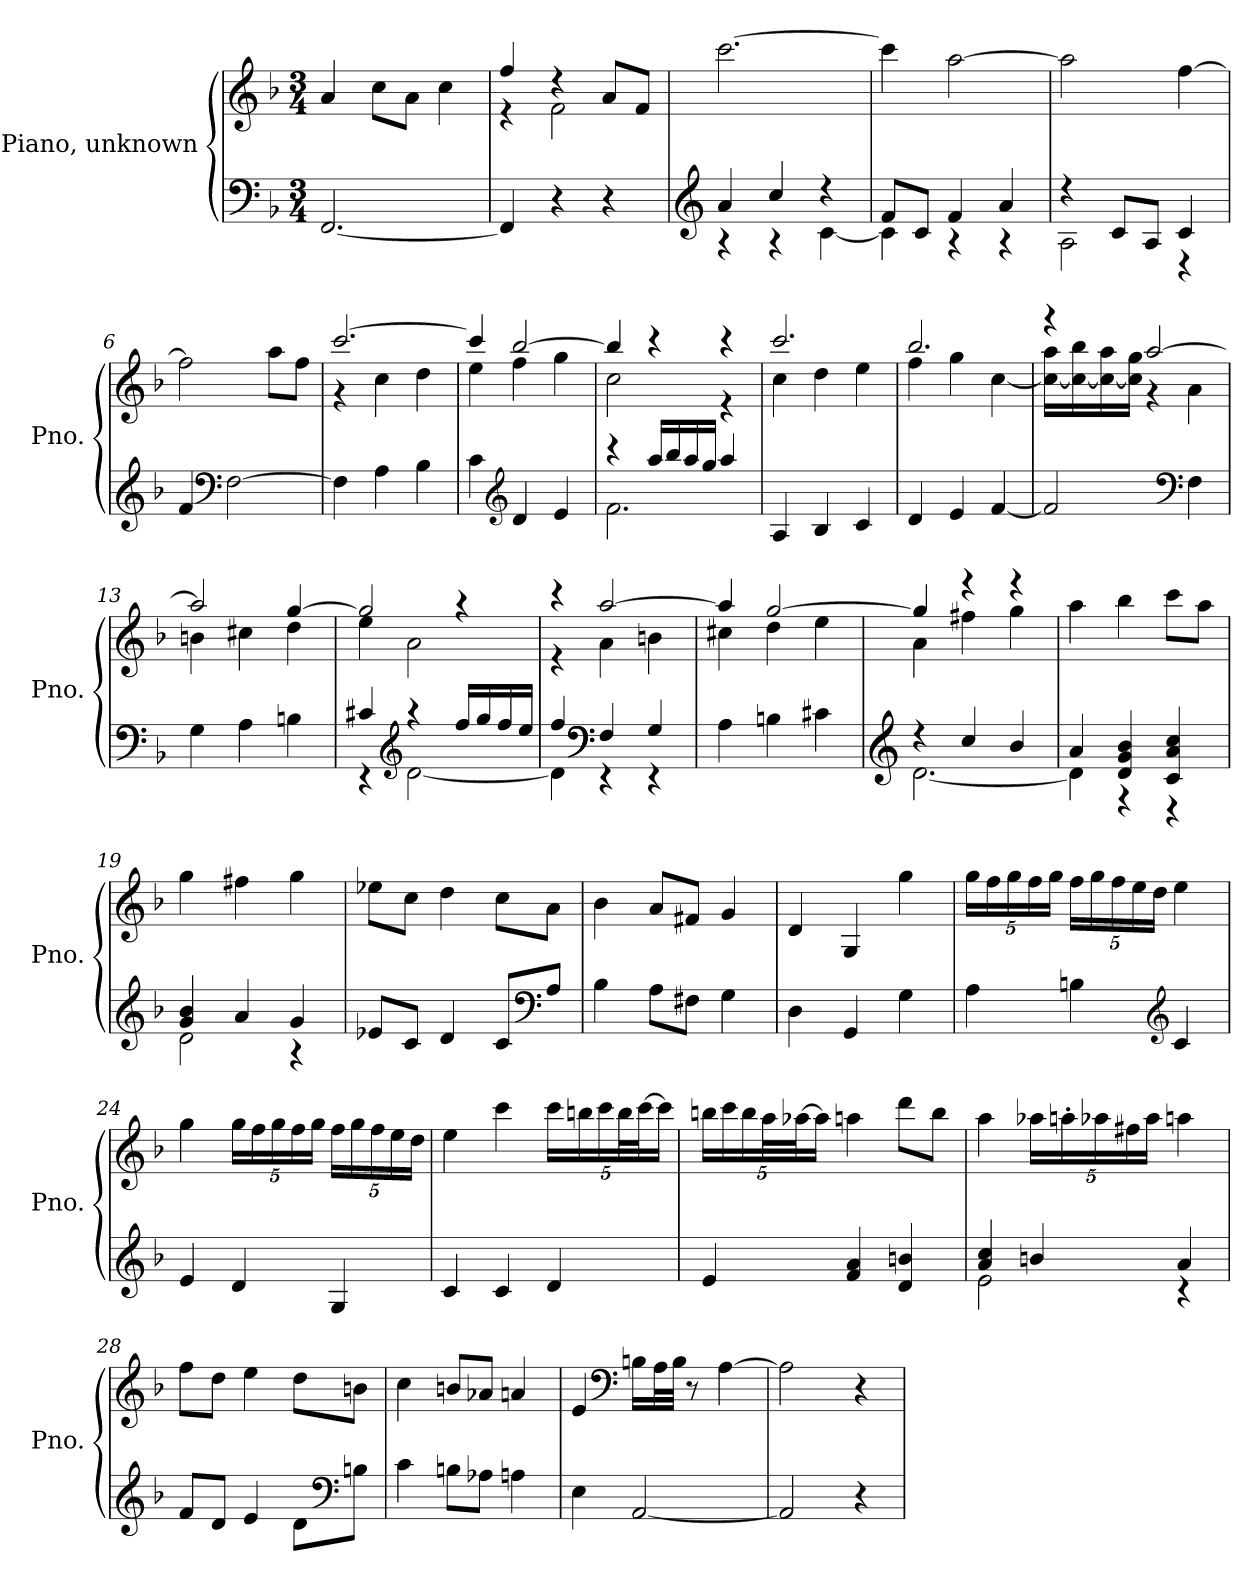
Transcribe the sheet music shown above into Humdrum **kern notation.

**kern	**kern
*part1	*part1
*staff2	*staff1
*I"Piano, unknown	*
*I'Pno.	*
*clefF4	*clefG2
*k[b-]	*k[b-]
*M3/4	*M3/4
*MM170	*MM170
=1	=1
[2.FF/	4a/
.	8cc\L
.	8a\J
.	4cc\
=2	=2
*	*^
4FF/]	4ff/	4r
4r	4r	2f\
4r	8a/L	.
.	8f/J	.
*	*v	*v
=3	=3
*clefG2	*
*^	*
4a/	4r	[2.ccc\
4cc/	4r	.
4r	[4c\	.
=4	=4	=4
8f/L	4c\]	4ccc\]
8c/J	.	.
4f/	4r	[2aa\
4a/	4r	.
=5	=5	=5
4r	2A\	2aa\]
8c/L	.	.
8A/J	.	.
4c/	4r	[4ff\
*v	*v	*
=6	=6
4f/	2ff\]
*clefF4	*
[2F\	.
.	8aa\L
.	8ff\J
=7	=7
*	*^
4F\]	[2.ccc/	4r
4A\	.	4cc\
4B-\	.	4dd\
=8	=8	=8
4c\	4ccc/]	4ee\
*clefG2	*	*
4d/	[2bb-/	4ff\
4e/	.	4gg\
!!LO:LB:g=z	!!
=9	=9	=9
*^	*	*
4r	2.f\	4bb-/]	2cc\
16aa/LL	.	4r	.
16bb-/	.	.	.
16aa/	.	.	.
16gg/JJ	.	.	.
4aa/	.	4r	4r
*v	*v	*	*
=10	=10	=10
4A/	2.ccc/	4cc\
4B-/	.	4dd\
4c/	.	4ee\
=11	=11	=11
4d/	2.bb-/	4ff\
4e/	.	4gg\
[4f/	.	[4cc\
=12	=12	=12
2f/]	4r	16cc\_ 16aa\LL
.	.	16cc\_ 16bb-\
.	.	16cc\_ 16aa\
.	.	16cc\] 16gg\JJ
.	[2aa/	4r
*clefF4	*	*
4F\	.	4a\
=13	=13	=13
4G\	2aa/]	4bn\
4A\	.	4cc#X\
4Bn\	[4gg/	4dd\
=14	=14	=14
*^	*	*
4c#X/	4r	2gg/]	4ee\
*clefG2	*	*	*
4r	[2d\	.	2a\
16ff/LL	.	4r	.
16gg/	.	.	.
16ff/	.	.	.
16ee/JJ	.	.	.
!!LO:LB:g=z	!!
=15	=15	=15	=15
4ff/	4d\]	4r	4r
*clefF4	*	*	*
4F/	4r	[2aa/	4a\
4G/	4r	.	4bn\
*v	*v	*	*
=16	=16	=16
4A\	4aa/]	4cc#X\
4Bn\	[2gg/	4dd\
4c#X\	.	4ee\
=17	=17	=17
*clefG2	*	*
*^	*	*
4r	[2.d\	4gg/]	4a\
4cc/	.	4r	4ff#X\
4b-/	.	4r	4gg\
*	*	*v	*v
=18	=18	=18
4a/	4d\]	4aa\
4d/ 4g/ 4b-/	4r	4bb-\
4c/ 4a/ 4cc/	4r	8ccc\L
.	.	8aa\J
=19	=19	=19
4g/ 4b-/	2d\	4gg\
4a/	.	4ff#X\
4g/	4r	4gg\
*v	*v	*
=20	=20
8e-X/L	8ee-X\L
8c/J	8cc\J
4d/	4dd\
8c/L	8cc\L
*clefF4	*
8A/J	8a\J
=21	=21
4B-\	4b-\
8A\L	8a/L
8F#X\J	8f#X/J
4G\	4g/
!!LO:LB:g=z
=22	=22
4D\	4d/
4GG/	4G/
4G\	4gg\
=23	=23
*	*Xbrackettup
4A\	20gg\LL
.	20ff\
.	20gg\
.	20ff\
.	20gg\JJ
4Bn\	20ff\LL
.	20gg\
.	20ff\
.	20ee\
.	20dd\JJ
*clefG2	*
4c/	4ee\
=24	=24
4e/	4gg\
4d/	20gg\LL
.	20ff\
.	20gg\
.	20ff\
.	20gg\JJ
4G/	20ff\LL
.	20gg\
.	20ff\
.	20ee\
.	20dd\JJ
=25	=25
4c/	4ee\
4c/	4ccc\
4d/	20ccc\LL
.	20bbn\
.	20ccc\
.	40bb\L
.	[40ccc\J
.	20ccc\JJ]
!!LO:LB:g=z
=26	=26
4e/	20bbn\LL
.	20ccc\
.	20bb\
.	40aa\L
.	[40aa-X\J
.	20aa-\JJ]
4f/ 4a/	4aan\
4d/ 4bn/	8ddd\L
.	8bb\J
=27	=27
*^	*
4a/ 4cc/	2e\	4aa\
4bn/	.	20aa-X\LL
.	.	20aan'\
.	.	20aa-X\
.	.	20ff#X\
.	.	20aa-\JJ
4a/	4r	4aan\
*v	*v	*
=28	=28
8f/L	8ff\L
8d/J	8dd\J
4e/	4ee\
8d\L	8dd\L
*clefF4	*
8Bn\J	8bn\J
=29	=29
4c\	4cc\
8Bn\L	8bn/L
8A-X\J	8a-X/J
4An\	4an/
!!LO:LB:g=z
=30	=30
4E\	4e/
*	*clefF4
[2AA/	16Bn\LL
.	32A\L
.	32B\JJJ
.	8r
.	[4A\
=31	=31
2AA/]	2A\]
4r	4r
=	=
*-	*-
